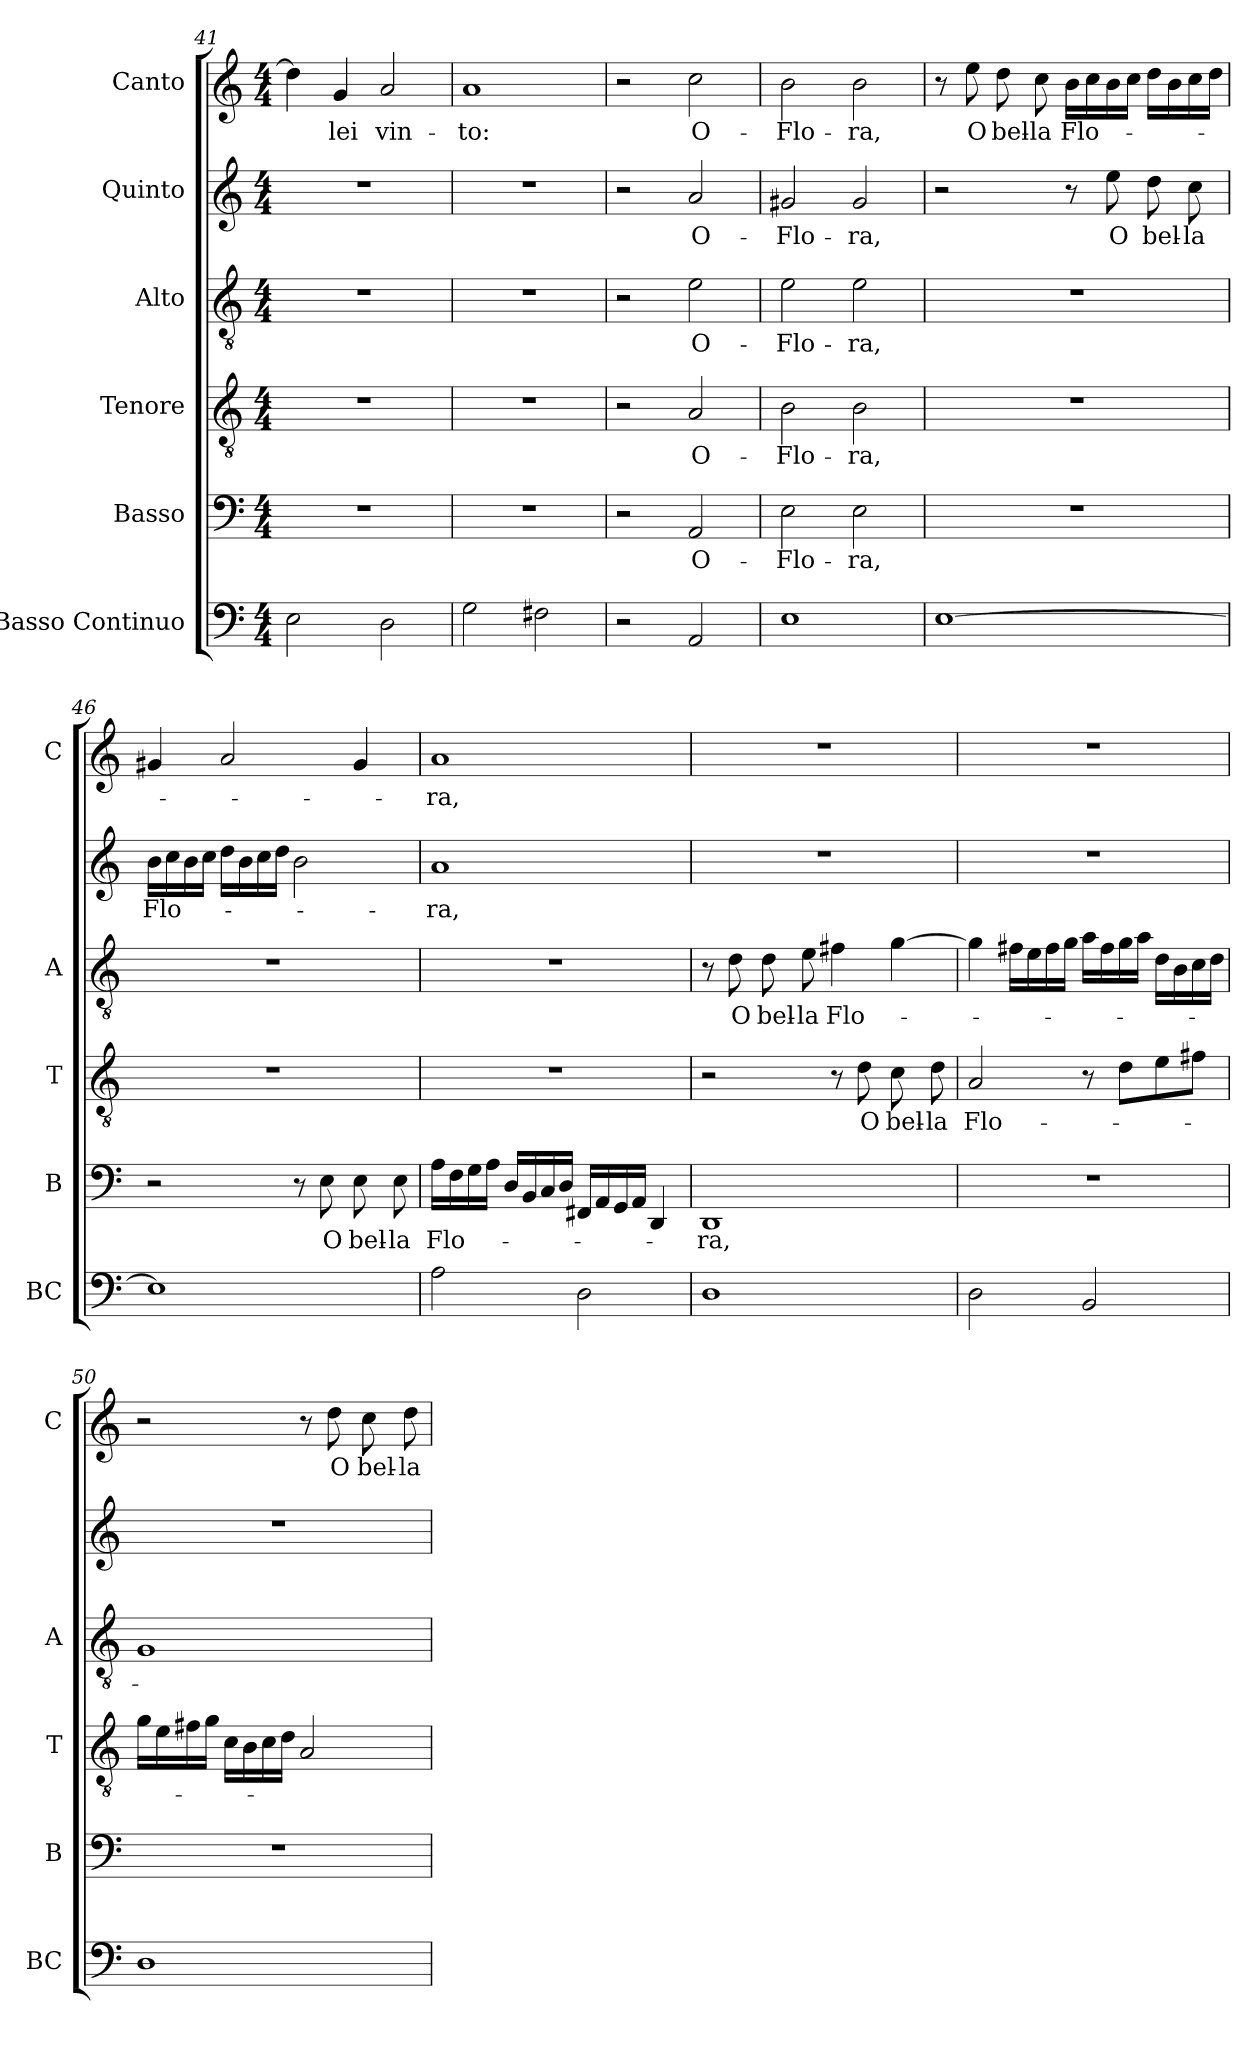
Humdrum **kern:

**kern	**kern	**text	**kern	**text	**kern	**text	**kern	**text	**kern	**text
*part6	*part5	*part5	*part4	*part4	*part3	*part3	*part2	*part2	*part1	*part1
*staff6	*staff5	*staff5	*staff4	*staff4	*staff3	*staff3	*staff2	*staff2	*staff1	*staff1
*I"Basso Continuo	*I"Basso	*	*I"Tenore	*	*I"Alto	*	*I"Quinto	*	*I"Canto	*
*I'BC	*I'B	*	*I'T	*	*I'A	*	*	*	*I'C	*
*clefF4	*clefF4	*	*clefGv2	*	*clefGv2	*	*clefG2	*	*clefG2	*
*k[]	*k[]	*	*k[]	*	*k[]	*	*k[]	*	*k[]	*
*C:	*C:	*	*C:	*	*C:	*	*C:	*	*C:	*
*M4/4	*M4/4	*	*M4/4	*	*M4/4	*	*M4/4	*	*M4/4	*
=41	=41	=41	=41	=41	=41	=41	=41	=41	=41	=41
2E\	1r	.	1r	.	1r	.	1r	.	4dd\]	.
!	!	!	!	!	!	!	!	!	!	!LO:LY:b
.	.	.	.	.	.	.	.	.	4g/	lei
!	!	!	!	!	!	!	!	!	!	!LO:LY:b
2D\	.	.	.	.	.	.	.	.	2a/	vin-
=42	=42	=42	=42	=42	=42	=42	=42	=42	=42	=42
!	!	!	!	!	!	!	!	!	!	!LO:LY:b
2G\	1r	.	1r	.	1r	.	1r	.	1a	-to:
2F#X\	.	.	.	.	.	.	.	.	.	.
=43	=43	=43	=43	=43	=43	=43	=43	=43	=43	=43
2r	2r	.	2r	.	2r	.	2r	.	2r	.
!	!	!LO:LY:b	!	!LO:LY:b	!	!LO:LY:b	!	!LO:LY:b	!	!LO:LY:b
2AA/	2AA/	O-	2A/	O-	2e\	O-	2a/	O-	2cc\	O-
=44	=44	=44	=44	=44	=44	=44	=44	=44	=44	=44
!	!	!LO:LY:b	!	!LO:LY:b	!	!LO:LY:b	!	!LO:LY:b	!	!LO:LY:b
1E	2E\	-Flo-	2B\	-Flo-	2e\	-Flo-	2g#X/	-Flo-	2b\	-Flo-
!	!	!LO:LY:b	!	!LO:LY:b	!	!LO:LY:b	!	!LO:LY:b	!	!LO:LY:b
.	2E\	-ra,	2B\	-ra,	2e\	-ra,	2g#/	-ra,	2b\	-ra,
=45	=45	=45	=45	=45	=45	=45	=45	=45	=45	=45
[1E	1r	.	1r	.	1r	.	2r	.	8r	.
!	!	!	!	!	!	!	!	!	!	!LO:LY:b
.	.	.	.	.	.	.	.	.	8ee\	O
!	!	!	!	!	!	!	!	!	!	!LO:LY:b
.	.	.	.	.	.	.	.	.	8dd\	bel-
!	!	!	!	!	!	!	!	!	!	!LO:LY:b
.	.	.	.	.	.	.	.	.	8cc\	-la
!	!	!	!	!	!	!	!	!	!	!LO:LY:b
.	.	.	.	.	.	.	8r	.	16b\LL	Flo-
.	.	.	.	.	.	.	.	.	16cc\	.
!	!	!	!	!	!	!	!	!LO:LY:b	!	!
.	.	.	.	.	.	.	8ee\	O	16b\	.
.	.	.	.	.	.	.	.	.	16cc\JJ	.
!	!	!	!	!	!	!	!	!LO:LY:b	!	!
.	.	.	.	.	.	.	8dd\	bel-	16dd\LL	.
.	.	.	.	.	.	.	.	.	16b\	.
!	!	!	!	!	!	!	!	!LO:LY:b	!	!
.	.	.	.	.	.	.	8cc\	-la	16cc\	.
.	.	.	.	.	.	.	.	.	16dd\JJ	.
!!LO:LB:g=z
=46	=46	=46	=46	=46	=46	=46	=46	=46	=46	=46
!	!	!	!	!	!	!	!	!LO:LY:b	!	!
1E]	2r	.	1r	.	1r	.	16b\LL	Flo-	4g#X/	.
.	.	.	.	.	.	.	16cc\	.	.	.
.	.	.	.	.	.	.	16b\	.	.	.
.	.	.	.	.	.	.	16cc\JJ	.	.	.
.	.	.	.	.	.	.	16dd\LL	.	2a/	.
.	.	.	.	.	.	.	16b\	.	.	.
.	.	.	.	.	.	.	16cc\	.	.	.
.	.	.	.	.	.	.	16dd\JJ	.	.	.
.	8r	.	.	.	.	.	2b\	.	.	.
!	!	!LO:LY:b	!	!	!	!	!	!	!	!
.	8E\	O	.	.	.	.	.	.	.	.
!	!	!LO:LY:b	!	!	!	!	!	!	!	!
.	8E\	bel-	.	.	.	.	.	.	4g#/	.
!	!	!LO:LY:b	!	!	!	!	!	!	!	!
.	8E\	-la	.	.	.	.	.	.	.	.
=47	=47	=47	=47	=47	=47	=47	=47	=47	=47	=47
!	!	!LO:LY:b	!	!	!	!	!	!LO:LY:b	!	!LO:LY:b
2A\	16A\LL	Flo-	1r	.	1r	.	1a	-ra,	1a	-ra,
.	16F\	.	.	.	.	.	.	.	.	.
.	16G\	.	.	.	.	.	.	.	.	.
.	16A\JJ	.	.	.	.	.	.	.	.	.
.	16D/LL	.	.	.	.	.	.	.	.	.
.	16BB/	.	.	.	.	.	.	.	.	.
.	16C/	.	.	.	.	.	.	.	.	.
.	16D/JJ	.	.	.	.	.	.	.	.	.
2D\	16FF#X/LL	.	.	.	.	.	.	.	.	.
.	16AA/	.	.	.	.	.	.	.	.	.
.	16GG/	.	.	.	.	.	.	.	.	.
.	16AA/JJ	.	.	.	.	.	.	.	.	.
.	4DD/	.	.	.	.	.	.	.	.	.
=48	=48	=48	=48	=48	=48	=48	=48	=48	=48	=48
!	!	!LO:LY:b	!	!	!	!	!	!	!	!
1D	1DD	-ra,	2r	.	8r	.	1r	.	1r	.
!	!	!	!	!	!	!LO:LY:b	!	!	!	!
.	.	.	.	.	8d\	O	.	.	.	.
!	!	!	!	!	!	!LO:LY:b	!	!	!	!
.	.	.	.	.	8d\	bel-	.	.	.	.
!	!	!	!	!	!	!LO:LY:b	!	!	!	!
.	.	.	.	.	8e\	-la	.	.	.	.
!	!	!	!	!	!	!LO:LY:b	!	!	!	!
.	.	.	8r	.	4f#X\	Flo-	.	.	.	.
!	!	!	!	!LO:LY:b	!	!	!	!	!	!
.	.	.	8d\	O	.	.	.	.	.	.
!	!	!	!	!LO:LY:b	!	!	!	!	!	!
.	.	.	8c\	bel-	[4g\	.	.	.	.	.
!	!	!	!	!LO:LY:b	!	!	!	!	!	!
.	.	.	8d\	-la	.	.	.	.	.	.
=49	=49	=49	=49	=49	=49	=49	=49	=49	=49	=49
!	!	!	!	!LO:LY:b	!	!	!	!	!	!
2D\	1r	.	2A/	Flo-	4g\]	.	1r	.	1r	.
.	.	.	.	.	16f#X\LL	.	.	.	.	.
.	.	.	.	.	16e\	.	.	.	.	.
.	.	.	.	.	16f#\	.	.	.	.	.
.	.	.	.	.	16g\JJ	.	.	.	.	.
2BB/	.	.	8r	.	16a\LL	.	.	.	.	.
.	.	.	.	.	16f#\	.	.	.	.	.
.	.	.	8d\L	.	16g\	.	.	.	.	.
.	.	.	.	.	16a\JJ	.	.	.	.	.
.	.	.	8e\	.	16d\LL	.	.	.	.	.
.	.	.	.	.	16B\	.	.	.	.	.
.	.	.	8f#X\J	.	16c\	.	.	.	.	.
.	.	.	.	.	16d\JJ	.	.	.	.	.
=50	=50	=50	=50	=50	=50	=50	=50	=50	=50	=50
1D	1r	.	16g\LL	.	1G	.	1r	.	2r	.
.	.	.	16e\	.	.	.	.	.	.	.
.	.	.	16f#X\	.	.	.	.	.	.	.
.	.	.	16g\JJ	.	.	.	.	.	.	.
.	.	.	16c\LL	.	.	.	.	.	.	.
.	.	.	16B\	.	.	.	.	.	.	.
.	.	.	16c\	.	.	.	.	.	.	.
.	.	.	16d\JJ	.	.	.	.	.	.	.
.	.	.	2A/	.	.	.	.	.	8r	.
!	!	!	!	!	!	!	!	!	!	!LO:LY:b
.	.	.	.	.	.	.	.	.	8dd\	O
!	!	!	!	!	!	!	!	!	!	!LO:LY:b
.	.	.	.	.	.	.	.	.	8cc\	bel-
!	!	!	!	!	!	!	!	!	!	!LO:LY:b
.	.	.	.	.	.	.	.	.	8dd\	-la
=	=	=	=	=	=	=	=	=	=	=
*-	*-	*-	*-	*-	*-	*-	*-	*-	*-	*-
